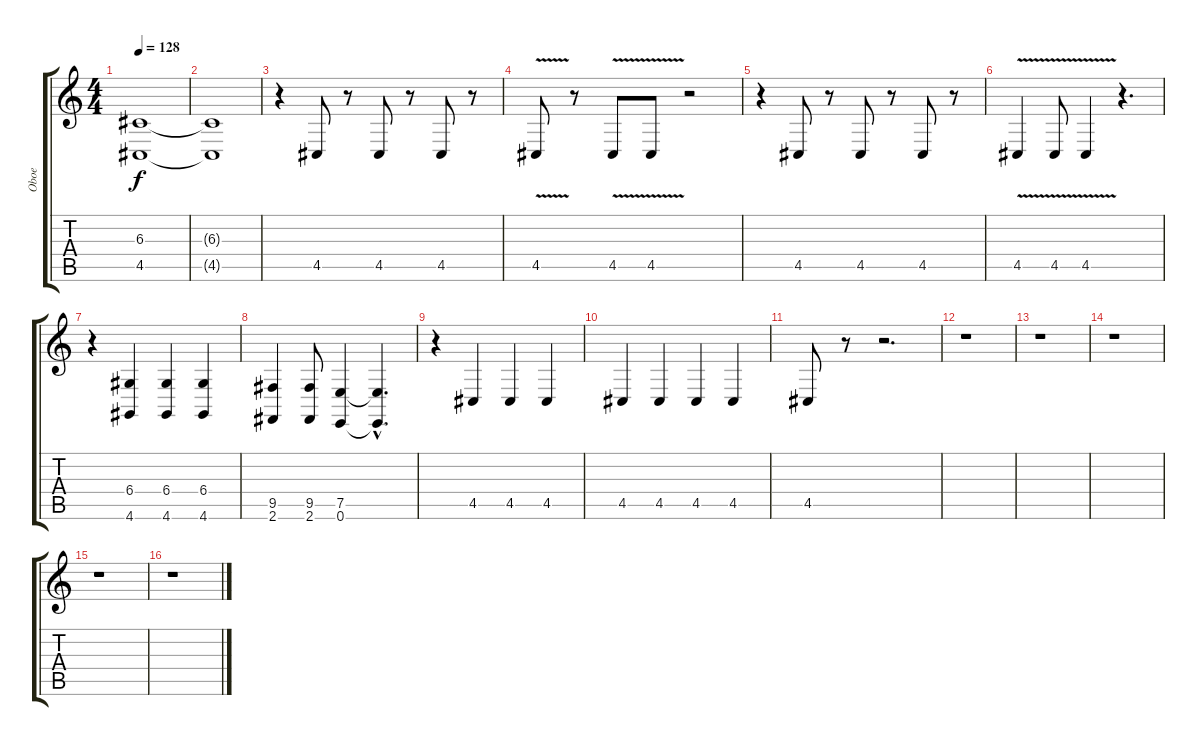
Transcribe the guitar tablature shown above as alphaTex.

\track ("Oboe" "Oboe") {instrument oboe}
\staff {score tabs}
\tuning (E4 B3 G3 D3 A2 E2) {hide}
\ts (4 4)
\tempo 128
\clef g2
\ks c
(6.3{t} 4.5{t}).1{dy f} |
(6.3{t} 4.5{t}).1 |
r.4 4.5.8{volume 15 balance 0 instrument viola} r.8 4.5.8{volume 15 balance 0 instrument viola} r.8 4.5.8{volume 15 balance 0 instrument viola} r.8 |
4.5{v}.8 r.8 4.5{v}.8 4.5{v}.8 r.2 |
r.4 4.5.8{volume 15 balance 0 instrument viola} r.8 4.5.8{volume 15 balance 0 instrument viola} r.8 4.5.8{volume 15 balance 0 instrument viola} r.8 |
4.5{v}.4 4.5{v}.8 4.5{v}.4 r.4{d} |
r.4 (6.4 4.6).4{volume 16 balance 0 instrument pad4choir} (6.4 4.6).4 (6.4 4.6).4 |
(9.5 2.6).4 (9.5 2.6).8 (7.5 0.6).4 (7.5{hac t} 0.6{hac t}).4{d} |
r.4 4.5.4 4.5.4 4.5.4 |
4.5.4 4.5.4 4.5.4 4.5.4 |
4.5.8 r.8 r.2{d} |
r.1 |
r.1 |
r.1 |
r.1 |
r.1
